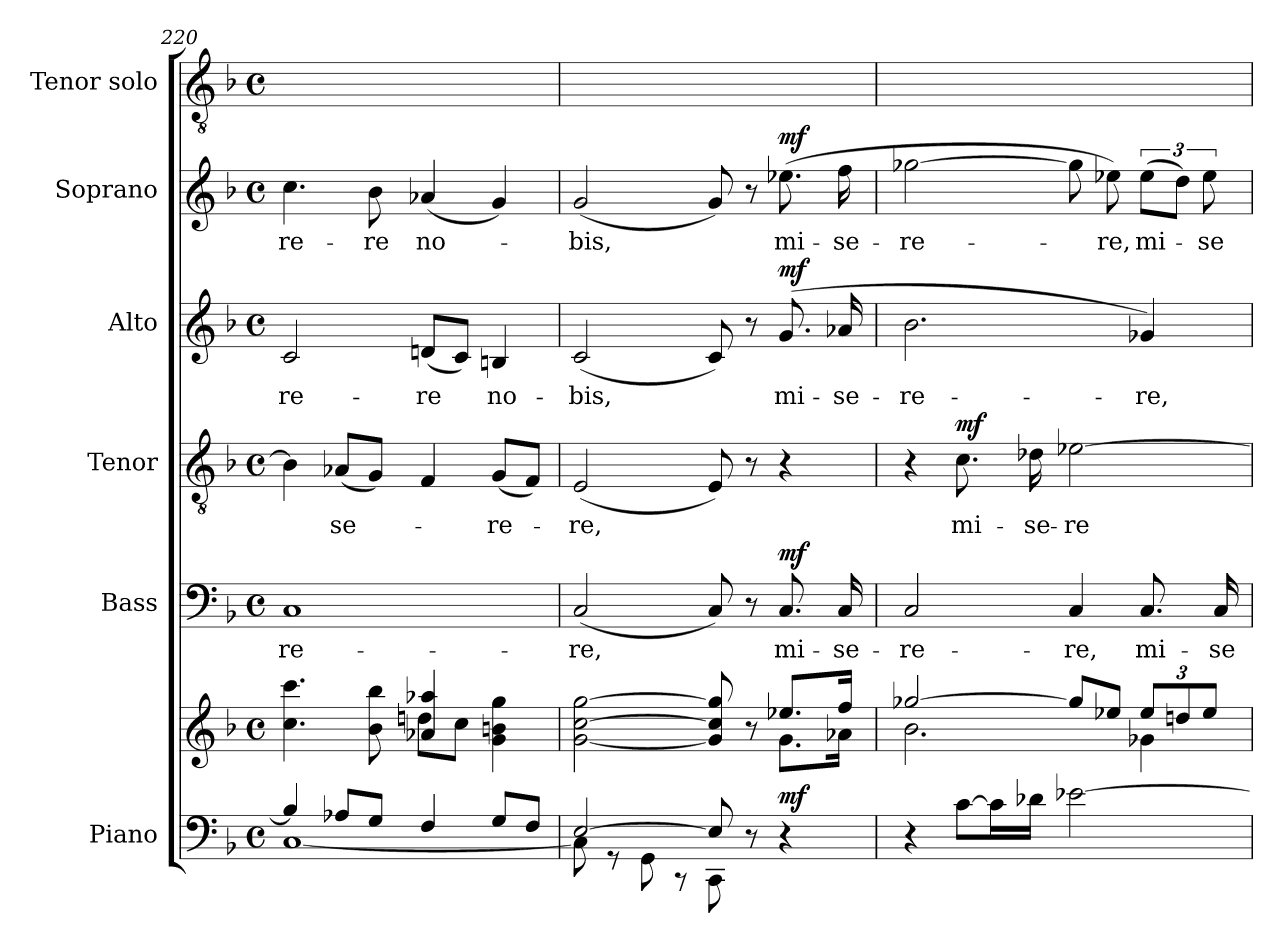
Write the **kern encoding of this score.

**kern	**kern	**dynam	**kern	**text	**dynam	**kern	**text	**dynam	**kern	**text	**dynam	**kern	**text	**dynam	**kern
*part6	*part6	*part6	*part5	*part5	*part5	*part4	*part4	*part4	*part3	*part3	*part3	*part2	*part2	*part2	*part1
*staff7	*staff6	*staff6/7	*staff5	*staff5	*staff5	*staff4	*staff4	*staff4	*staff3	*staff3	*staff3	*staff2	*staff2	*staff2	*staff1
*I"Piano	*	*	*I"Bass	*	*	*I"Tenor	*	*	*I"Alto	*	*	*I"Soprano	*	*	*I"Tenor solo
*I'Pno.	*	*	*I'B.	*	*	*I'T.	*	*	*I'A.	*	*	*I'S.	*	*	*I'T.s
*clefF4	*clefG2	*	*clefF4	*	*	*clefGv2	*	*	*clefG2	*	*	*clefG2	*	*	*clefGv2
*k[b-]	*k[b-]	*	*k[b-]	*	*	*k[b-]	*	*	*k[b-]	*	*	*k[b-]	*	*	*k[b-]
*M4/4	*M4/4	*	*M4/4	*	*	*M4/4	*	*	*M4/4	*	*	*M4/4	*	*	*M4/4
*met(c)	*met(c)	*	*met(c)	*	*	*met(c)	*	*	*met(c)	*	*	*met(c)	*	*	*met(c)
=220	=220	=220	=220	=220	=220	=220	=220	=220	=220	=220	=220	=220	=220	=220	=220
*^	*^	*	*	*	*	*	*	*	*	*	*	*	*	*	*
!	!	!	!	!	!	!LO:LY:b	!	!	!	!	!	!LO:LY:b	!	!	!LO:LY:b	!	!
4B-/]	[1C	4.cc\ 4.ccc\	2ryy	.	1C	-re-	.	4B-\]	.	.	2c/	-re-	.	4.cc\	-re-	.	1ryy
!	!	!	!	!	!	!	!	!	!LO:LY:b	!	!	!	!	!	!	!	!
8A-X/L	.	.	.	.	.	.	.	(<8A-X/L	-se-	.	.	.	.	.	.	.	.
!	!	!	!	!	!	!	!	!	!	!	!	!	!	!	!LO:LY:b	!	!
8G/J	.	8b-\ 8bb-\	.	.	.	.	.	8G/J)	.	.	.	.	.	8b-\	-re	.	.
!	!	!	!	!	!	!	!	!	!	!	!	!LO:LY:b	!	!	!LO:LY:b	!	!
4F/	.	4a-X/ 4aa-X/	8ddn\L	.	.	.	.	4F/	.	.	(<8dn/L	-re	.	(<4a-X/	-no-	.	.
.	.	.	8cc\J	.	.	.	.	.	.	.	8c/J)	.	.	.	.	.	.
!	!	!	!	!	!	!	!	!	!LO:LY:b	!	!	!LO:LY:b	!	!	!	!	!
8G/L	.	4g\ 4bn\ 4gg\	4ryy	.	.	.	.	(<8G/L	-re-	.	4Bn/	no-	.	4g/)	.	.	.
8F/J	.	.	.	.	.	.	.	8F/J)	.	.	.	.	.	.	.	.	.
=221	=221	=221	=221	=221	=221	=221	=221	=221	=221	=221	=221	=221	=221	=221	=221	=221	=221
!	!	!	!	!	!	!LO:LY:b	!	!	!LO:LY:b	!	!	!LO:LY:b	!	!	!LO:LY:b	!	!
[2E/	8C\]	[2g\ [2cc\ [2gg\	2ryy	.	(<2C/	-re,	.	(<2E/	-re,	.	(<2c/	-bis,	.	(<2g/	-bis,	.	1ryy
.	8r	.	.	.	.	.	.	.	.	.	.	.	.	.	.	.	.
.	8GG\	.	.	.	.	.	.	.	.	.	.	.	.	.	.	.	.
.	8r	.	.	.	.	.	.	.	.	.	.	.	.	.	.	.	.
8E/]	8CC\	8g/] 8cc/] 8gg/]	8ryy	.	8C/)	.	.	8E/)	.	.	8c/)	.	.	8g/)	.	.	.
8r	8ryy	8r	8ryy	.	8r	.	.	8r	.	.	8r	.	.	8r	.	.	.
!	!	!	!	!LO:DY:a=2	!	!LO:LY:b	!LO:DY:a	!	!	!	!	!LO:LY:b	!LO:DY:a	!	!LO:LY:b	!LO:DY:a	!
4r	4ryy	8.ee-X/L	8.g\L	mf	8.C/	mi-	mf	4r	.	.	(<8.g/	mi-	mf	(>8.ee-X\	mi-	mf	.
!	!	!	!	!	!	!LO:LY:b	!	!	!	!	!	!LO:LY:b	!	!	!LO:LY:b	!	!
.	.	16ff/Jk	16a-X\Jk	.	16C/	-se-	.	.	.	.	16a-X/	-se-	.	16ff\	-se-	.	.
*v	*v	*	*	*	*	*	*	*	*	*	*	*	*	*	*	*	*
=222	=222	=222	=222	=222	=222	=222	=222	=222	=222	=222	=222	=222	=222	=222	=222	=222
!	!	!	!	!	!LO:LY:b	!	!	!	!	!	!LO:LY:b	!	!	!LO:LY:b	!	!
4r	[2gg-X/	2.b-\	.	2C/	-re-	.	4r	.	.	2.b-\	-re-	.	[2gg-X\	-re-	.	1ryy
!	!	!	!	!	!	!	!	!LO:LY:b	!LO:DY:a	!	!	!	!	!	!	!
[8c\L	.	.	.	.	.	.	8.c\	mi-	mf	.	.	.	.	.	.	.
16c\L]	.	.	.	.	.	.	.	.	.	.	.	.	.	.	.	.
!	!	!	!	!	!	!	!	!LO:LY:b	!	!	!	!	!	!	!	!
16d-X\JJ	.	.	.	.	.	.	16d-X\	-se-	.	.	.	.	.	.	.	.
!	!	!	!	!	!LO:LY:b	!	!	!LO:LY:b	!	!	!	!	!	!	!	!
[2e-X\	8gg-/L]	.	.	4C/	-re,	.	[2e-X\	-re-	.	.	.	.	8gg-\]	.	.	.
!	!	!	!	!	!	!	!	!	!	!	!	!	!	!LO:LY:b	!	!
.	8ee-X/J	.	.	.	.	.	.	.	.	.	.	.	8ee-X\)	-re,	.	.
*	*Xbrackettup	*	*	*	*	*	*	*	*	*	*	*	*	*	*	*
!	!	!	!	!	!LO:LY:b	!	!	!	!	!	!LO:LY:b	!	!	!LO:LY:b	!	!
.	12ee-/L	4g-X\	.	8.C/	mi-	.	.	.	.	4g-X/)	-re,	.	(>12ee-\L	mi-	.	.
.	12ddn/	.	.	.	.	.	.	.	.	.	.	.	12dd\J)	.	.	.
!	!	!	!	!	!	!	!	!	!	!	!	!	!	!LO:LY:b	!	!
.	12ee-/J	.	.	.	.	.	.	.	.	.	.	.	12ee-\	-se-	.	.
!	!	!	!	!	!LO:LY:b	!	!	!	!	!	!	!	!	!	!	!
.	.	.	.	16C/	-se-	.	.	.	.	.	.	.	.	.	.	.
*	*v	*v	*	*	*	*	*	*	*	*	*	*	*	*	*	*
=	=	=	=	=	=	=	=	=	=	=	=	=	=	=	=
*-	*-	*-	*-	*-	*-	*-	*-	*-	*-	*-	*-	*-	*-	*-	*-
